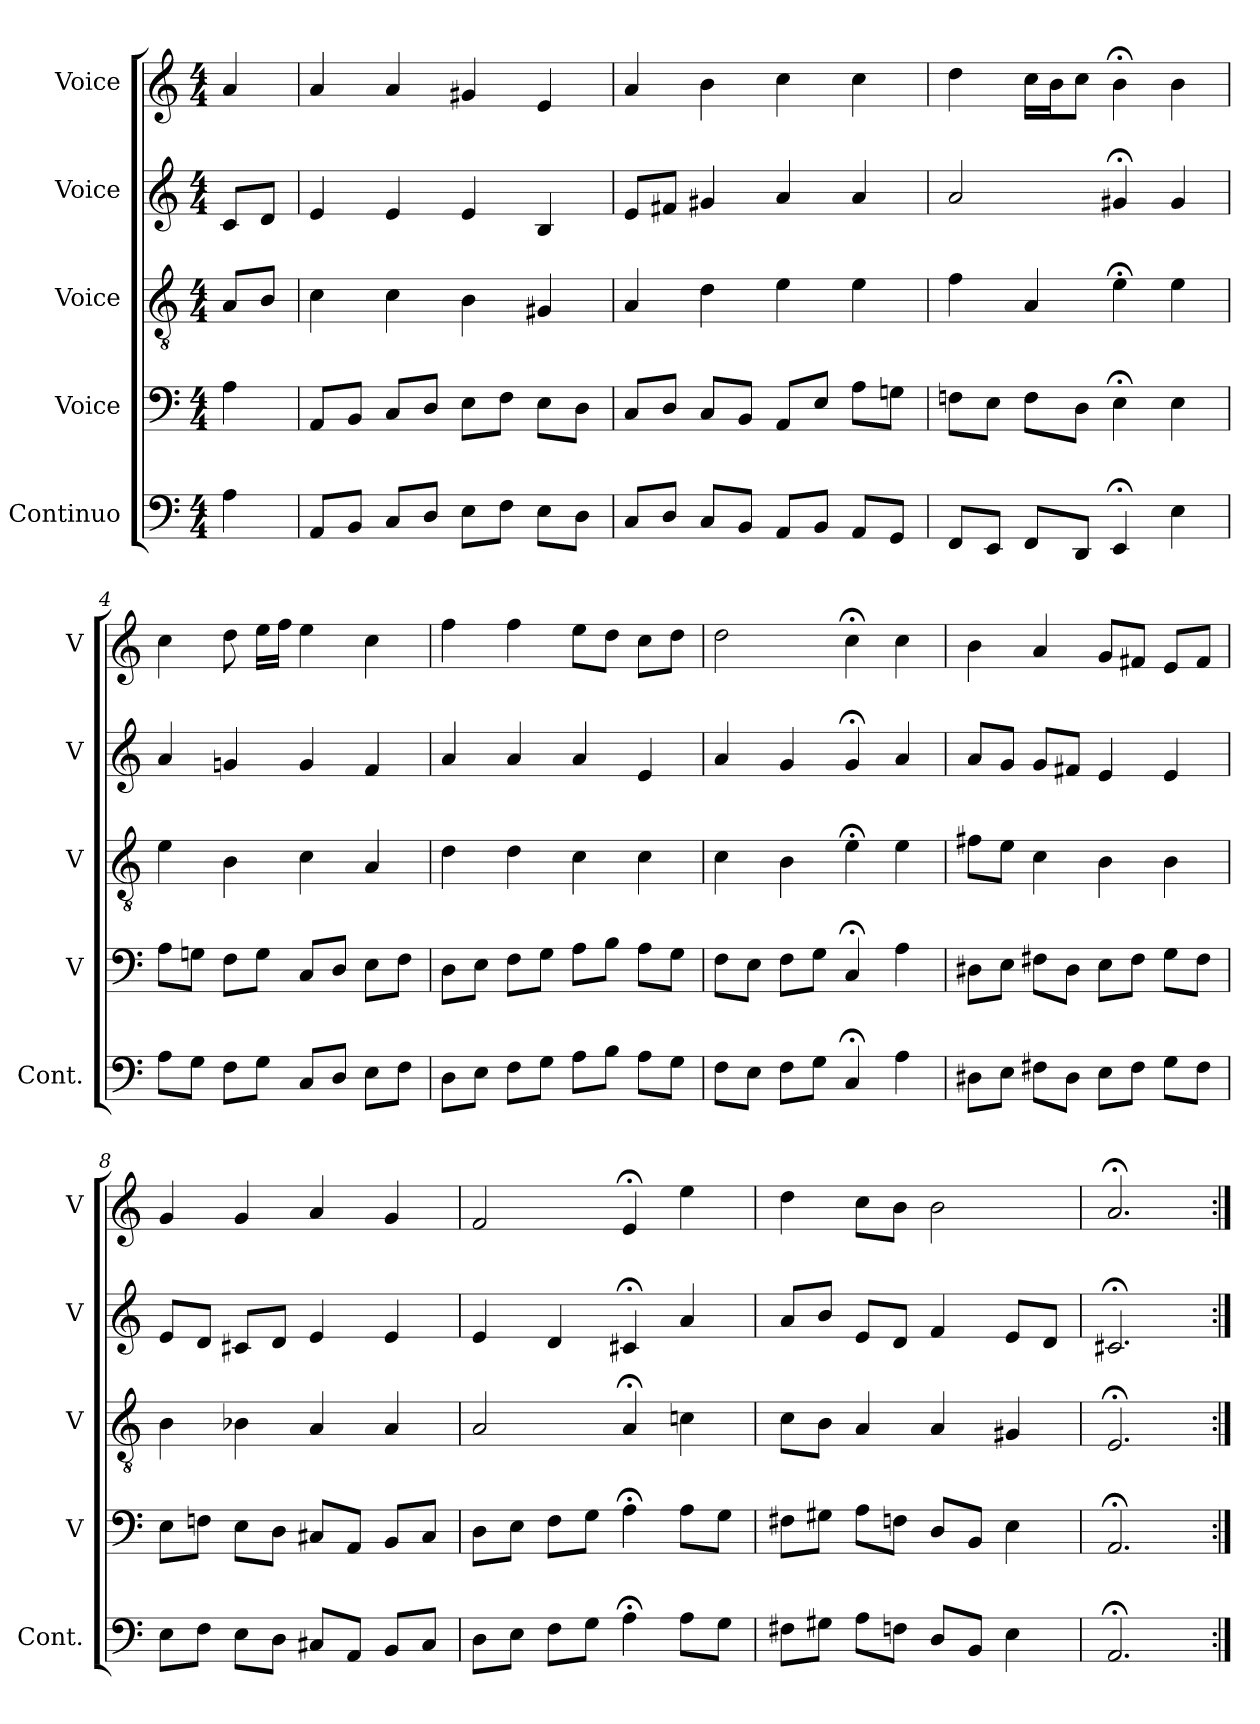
**kern	**kern	**kern	**kern	**kern
*part5	*part4	*part3	*part2	*part1
*staff5	*staff4	*staff3	*staff2	*staff1
*I"Continuo	*I"Voice	*I"Voice	*I"Voice	*I"Voice
*I'Cont.	*I'V	*I'V	*I'V	*I'V
*clefF4	*clefF4	*clefGv2	*clefG2	*clefG2
*ITrd7c12	*	*	*	*
*k[]	*k[]	*k[]	*k[]	*k[]
*M4/4	*M4/4	*M4/4	*M4/4	*M4/4
=	=	=	=	=
4AA\	4A\	8A/L	8c/L	4a/
.	.	8B/J	8d/J	.
=1	=1	=1	=1	=1
8AAA/L	8AA/L	4c\	4e/	4a/
8BBB/J	8BB/J	.	.	.
8CC/L	8C/L	4c\	4e/	4a/
8DD/J	8D/J	.	.	.
8EE\L	8E\L	4B\	4e/	4g#X/
8FF\J	8F\J	.	.	.
8EE\L	8E\L	4G#X/	4B/	4e/
8DD\J	8D\J	.	.	.
=2	=2	=2	=2	=2
8CC/L	8C/L	4A/	8e/L	4a/
8DD/J	8D/J	.	8f#X/J	.
8CC/L	8C/L	4d\	4g#X/	4b\
8BBB/J	8BB/J	.	.	.
8AAA/L	8AA/L	4e\	4a/	4cc\
8BBB/J	8E/J	.	.	.
8AAA/L	8A\L	4e\	4a/	4cc\
8GGG/J	8Gn\J	.	.	.
=3	=3	=3	=3	=3
8FFF/L	8Fn\L	4f\	2a/	4dd\
8EEE/J	8E\J	.	.	.
8FFF/L	8F\L	4A/	.	16cc\LL
.	.	.	.	16b\J
8DDD/J	8D\J	.	.	8cc\J
4EEE;</	4E;<\	4e;<\	4g#X;</	4b;<\
4EE\	4E\	4e\	4g#/	4b\
=4	=4	=4	=4	=4
8AA\L	8A\L	4e\	4a/	4cc\
8GG\J	8Gn\J	.	.	.
8FF\L	8F\L	4B\	4gn/	8dd\
8GG\J	8G\J	.	.	16ee\LL
.	.	.	.	16ff\JJ
8CC/L	8C/L	4c\	4g/	4ee\
8DD/J	8D/J	.	.	.
8EE\L	8E\L	4A/	4f/	4cc\
8FF\J	8F\J	.	.	.
!!LO:LB:g=z
=5	=5	=5	=5	=5
8DD\L	8D\L	4d\	4a/	4ff\
8EE\J	8E\J	.	.	.
8FF\L	8F\L	4d\	4a/	4ff\
8GG\J	8G\J	.	.	.
8AA\L	8A\L	4c\	4a/	8ee\L
8BB\J	8B\J	.	.	8dd\J
8AA\L	8A\L	4c\	4e/	8cc\L
8GG\J	8G\J	.	.	8dd\J
=6	=6	=6	=6	=6
8FF\L	8F\L	4c\	4a/	2dd\
8EE\J	8E\J	.	.	.
8FF\L	8F\L	4B\	4g/	.
8GG\J	8G\J	.	.	.
4CC;</	4C;</	4e;<\	4g;</	4cc;<\
4AA\	4A\	4e\	4a/	4cc\
=7	=7	=7	=7	=7
8DD#X\L	8D#X\L	8f#X\L	8a/L	4b\
8EE\J	8E\J	8e\J	8g/J	.
8FF#X\L	8F#X\L	4c\	8g/L	4a/
8DD#\J	8D#\J	.	8f#X/J	.
8EE\L	8E\L	4B\	4e/	8g/L
8FF#\J	8F#\J	.	.	8f#X/J
8GG\L	8G\L	4B\	4e/	8e/L
8FF#\J	8F#\J	.	.	8f#/J
=8	=8	=8	=8	=8
8EE\L	8E\L	4B\	8e/L	4g/
8FF\J	8Fn\J	.	8d/J	.
8EE\L	8E\L	4B-X\	8c#X/L	4g/
8DD\J	8D\J	.	8d/J	.
8CC#X/L	8C#X/L	4A/	4e/	4a/
8AAA/J	8AA/J	.	.	.
8BBB/L	8BB/L	4A/	4e/	4g/
8CC#/J	8C#/J	.	.	.
=9	=9	=9	=9	=9
8DD\L	8D\L	2A/	4e/	2f/
8EE\J	8E\J	.	.	.
8FF\L	8F\L	.	4d/	.
8GG\J	8G\J	.	.	.
4AA;<\	4A;<\	4A;</	4c#X;</	4e;</
8AA\L	8A\L	4cn\	4a/	4ee\
8GG\J	8G\J	.	.	.
!!LO:PB:g=z
=10	=10	=10	=10	=10
8FF#X\L	8F#X\L	8c\L	8a/L	4dd\
8GG#X\J	8G#X\J	8B\J	8b/J	.
8AA\L	8A\L	4A/	8e/L	8cc\L
8FFn\J	8Fn\J	.	8d/J	8b\J
8DD/L	8D/L	4A/	4f/	2b\
8BBB/J	8BB/J	.	.	.
4EE\	4E\	4G#X/	8e/L	.
.	.	.	8d/J	.
=11	=11	=11	=11	=11
2.AAA;</	2.AA;</	2.E;</	2.c#X;</	2.a;</
=:|!	=:|!	=:|!	=:|!	=:|!
*-	*-	*-	*-	*-
